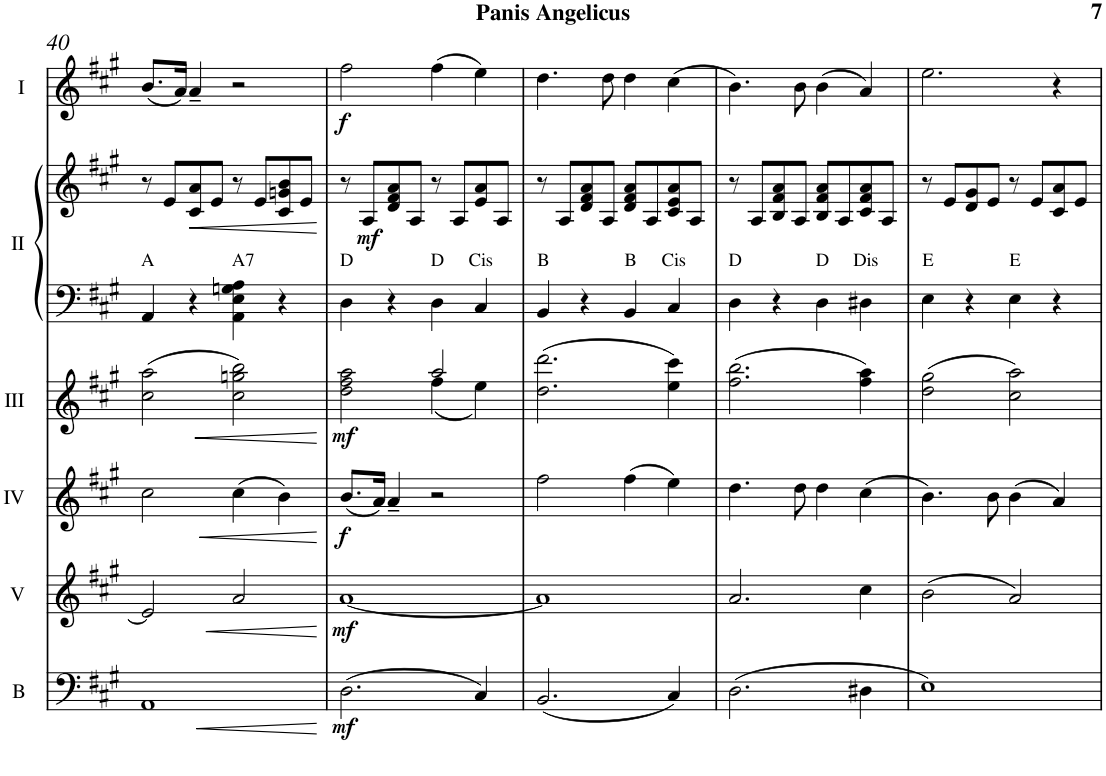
**kern	**dynam	**kern	**dynam	**kern	**dynam	**kern	**dynam	**kern	**text	**kern	**dynam	**kern	**dynam
*part6	*part6	*part5	*part5	*part4	*part4	*part3	*part3	*part2	*part2	*part2	*part2	*part1	*part1
*staff7	*staff7	*staff6	*staff6	*staff5	*staff5	*staff4	*staff4	*staff3	*staff3	*staff2	*staff2/3	*staff1	*staff1
*I"Bass	*	*I"Acc. 5	*	*I"Acc. 4	*	*I"Acc. 3	*	*I"Acc. 2	*	*	*	*I"Acc. 1	*
*I'B	*	*	*	*	*	*	*	*	*	*	*	*	*
!!LO:PB:g=z
*clefF4	*	*clefG2	*	*clefG2	*	*clefG2	*	*clefF4	*	*clefG2	*	*clefG2	*
*Trd7c12	*	*Trd7c12	*	*Trd7c12	*	*Trd7c12	*	*	*	*	*	*	*
*k[f#c#g#]	*	*k[f#c#g#]	*	*k[f#c#g#]	*	*k[f#c#g#]	*	*k[f#c#g#]	*	*k[f#c#g#]	*	*k[f#c#g#]	*
*M4/4	*	*M4/4	*	*M4/4	*	*M4/4	*	*M4/4	*	*M4/4	*	*M4/4	*
*met(c)	*	*met(c)	*	*met(c)	*	*met(c)	*	*met(c)	*	*met(c)	*	*met(c)	*
=40	=40	=40	=40	=40	=40	=40	=40	=40	=40	=40	=40	=40	=40
!	!LO:HP:b	!	!	!	!	!	!	!	!LO:LY:a	!	!	!	!
1AA	<	2e/]	.	2cc#\	.	(2cc#\ 2aa\	.	4AA/	A	8r	.	(<8.b/L	.
.	.	.	.	.	.	.	.	.	.	8e/L	.	.	.
.	.	.	.	.	.	.	.	.	.	.	.	16a/Jk)	.
!	!	!	!	!	!	!	!	!	!	!	!LO:HP:b	!	!
.	.	.	.	.	.	.	.	4r	.	8c#/ 8a/	<	4a~/	.
.	.	.	.	.	.	.	.	.	.	8e/J	.	.	.
!	!	!	!LO:HP:b	!	!LO:HP:b	!	!LO:HP:b	!	!LO:LY:a	!	!	!	!
.	.	2a/	<	(>4cc#\	<	2cc#\ 2ggn\ 2bb\)	<	4AA\ 4E\ 4Gn\ 4A\	A7	8r	.	2r	.
.	.	.	.	.	.	.	.	.	.	8e/L	.	.	.
.	.	.	.	4b\)	.	.	.	4r	.	8c#/ 8gn/ 8b/	.	.	.
.	.	.	.	.	.	.	.	.	.	8e/J	.	.	.
.	[	.	[	.	[	.	[	.	.	.	[	.	.
=41	=41	=41	=41	=41	=41	=41	=41	=41	=41	=41	=41	=41	=41
*	*	*	*	*	*	*^	*	*	*	*	*	*	*
!	!LO:DY:b	!	!LO:DY:b	!	!LO:DY:b	!	!	!LO:DY:b	!	!LO:LY:a	!	!	!	!LO:DY:b
(2.D\	mf	[1a	mf	(<8.b/L	f	2dd\ 2ff#\ 2aa\	2ryy	mf	4D\	D	8r	.	2ff#\	f
!	!	!	!	!	!	!	!	!	!	!	!	!LO:DY:b	!	!
.	.	.	.	.	.	.	.	.	.	.	8A/L	mf	.	.
.	.	.	.	16a/Jk)	.	.	.	.	.	.	.	.	.	.
.	.	.	.	4a~/	.	.	.	.	4r	.	8d/ 8f#/ 8a/	.	.	.
.	.	.	.	.	.	.	.	.	.	.	8A/J	.	.	.
!	!	!	!	!	!	!	!	!	!	!LO:LY:a	!	!	!	!
.	.	.	.	2r	.	2aa/	(<4ff#\	.	4D\	D	8r	.	(>4ff#\	.
.	.	.	.	.	.	.	.	.	.	.	8A/L	.	.	.
!	!	!	!	!	!	!	!	!	!	!LO:LY:a	!	!	!	!
4C#/)	.	.	.	.	.	.	4ee\)	.	4C#/	Cis	8e/ 8a/	.	4ee\)	.
.	.	.	.	.	.	.	.	.	.	.	8A/J	.	.	.
*	*	*	*	*	*	*v	*v	*	*	*	*	*	*	*
=42	=42	=42	=42	=42	=42	=42	=42	=42	=42	=42	=42	=42	=42
!	!	!	!	!	!	!	!	!	!LO:LY:a	!	!	!	!
(2.BB/	.	1a]	.	2ff#\	.	(2.dd\ 2.ddd\	.	4BB/	B	8r	.	4.dd\	.
.	.	.	.	.	.	.	.	.	.	8A/L	.	.	.
.	.	.	.	.	.	.	.	4r	.	8d/ 8f#/ 8a/	.	.	.
.	.	.	.	.	.	.	.	.	.	8A/J	.	8dd\	.
!	!	!	!	!	!	!	!	!	!LO:LY:a	!	!	!	!
.	.	.	.	(>4ff#\	.	.	.	4BB/	B	8d/ 8f#/ 8a/L	.	4dd\	.
.	.	.	.	.	.	.	.	.	.	8A/	.	.	.
!	!	!	!	!	!	!	!	!	!LO:LY:a	!	!	!	!
4C#/)	.	.	.	4ee\)	.	4ee\ 4ccc#\)	.	4C#/	Cis	8c#/ 8e/ 8a/	.	(>4cc#\	.
.	.	.	.	.	.	.	.	.	.	8A/J	.	.	.
=43	=43	=43	=43	=43	=43	=43	=43	=43	=43	=43	=43	=43	=43
!	!	!	!	!	!	!	!	!	!LO:LY:a	!	!	!	!
(2.D\	.	2.a/	.	4.dd\	.	(2.ff#\ 2.bb\	.	4D\	D	8r	.	4.b\)	.
.	.	.	.	.	.	.	.	.	.	8A/L	.	.	.
.	.	.	.	.	.	.	.	4r	.	8B/ 8f#/ 8a/	.	.	.
.	.	.	.	8dd\	.	.	.	.	.	8A/J	.	8b\	.
!	!	!	!	!	!	!	!	!	!LO:LY:a	!	!	!	!
.	.	.	.	4dd\	.	.	.	4D\	D	8B/ 8f#/ 8a/L	.	(>4b\	.
.	.	.	.	.	.	.	.	.	.	8A/	.	.	.
!	!	!	!	!	!	!	!	!	!LO:LY:a	!	!	!	!
4D#X\	.	4cc#\	.	(>4cc#\	.	4ff#\ 4aa\)	.	4D#X\	Dis	8c#/ 8f#/ 8a/	.	4a/)	.
.	.	.	.	.	.	.	.	.	.	8A/J	.	.	.
=44	=44	=44	=44	=44	=44	=44	=44	=44	=44	=44	=44	=44	=44
!	!	!	!	!	!	!	!	!	!LO:LY:a	!	!	!	!
1E)	.	(2b\	.	4.b\)	.	(2dd\ 2gg#\	.	4E\	E	8r	.	2.ee\	.
.	.	.	.	.	.	.	.	.	.	8e/L	.	.	.
.	.	.	.	.	.	.	.	4r	.	8d/ 8g#/	.	.	.
.	.	.	.	8b\	.	.	.	.	.	8e/J	.	.	.
!	!	!	!	!	!	!	!	!	!LO:LY:a	!	!	!	!
.	.	2a/)	.	(>4b\	.	2cc#\ 2aa\)	.	4E\	E	8r	.	.	.
.	.	.	.	.	.	.	.	.	.	8e/L	.	.	.
.	.	.	.	4a/)	.	.	.	4r	.	8c#/ 8a/	.	4r	.
.	.	.	.	.	.	.	.	.	.	8e/J	.	.	.
=	=	=	=	=	=	=	=	=	=	=	=	=	=
*-	*-	*-	*-	*-	*-	*-	*-	*-	*-	*-	*-	*-	*-
